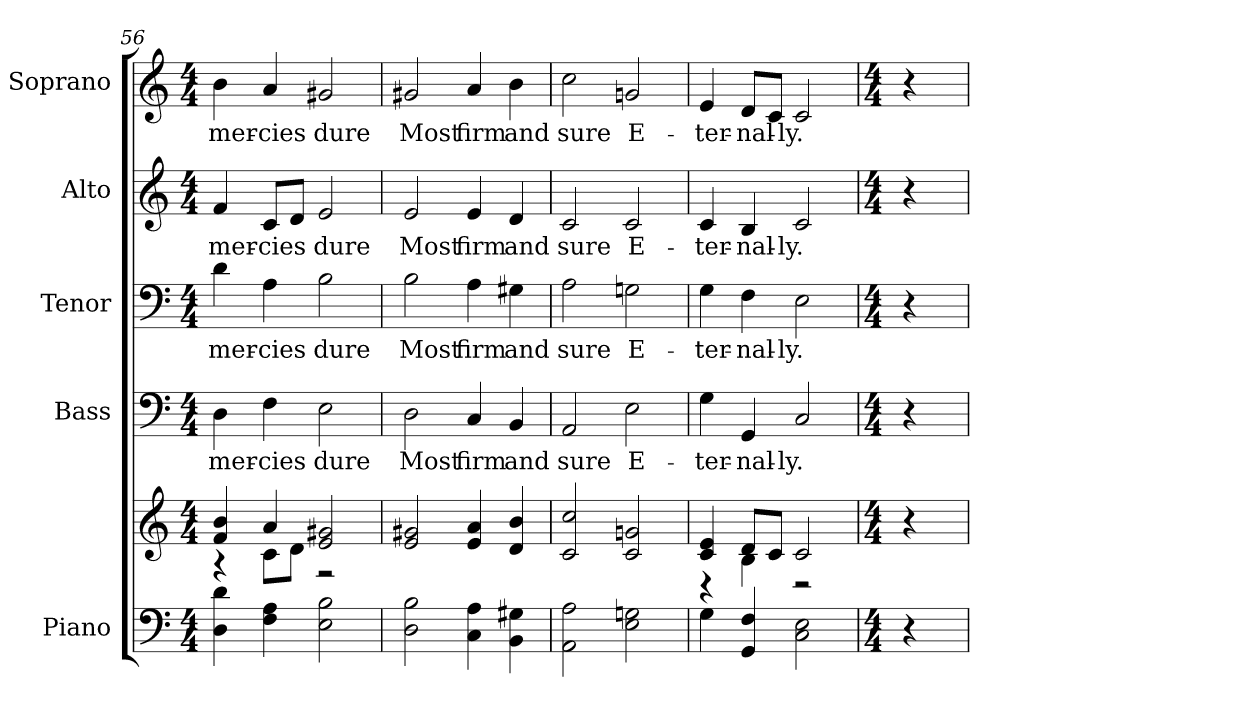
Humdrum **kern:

**kern	**kern	**kern	**text	**kern	**text	**kern	**text	**kern	**text
*part5	*part5	*part4	*part4	*part3	*part3	*part2	*part2	*part1	*part1
*staff6	*staff5	*staff4	*staff4	*staff3	*staff3	*staff2	*staff2	*staff1	*staff1
*I"Piano	*	*I"Bass	*	*I"Tenor	*	*I"Alto	*	*I"Soprano	*
*I'Pno.	*	*I'B.	*	*I'T.	*	*I'A.	*	*I'S.	*
!!LO:PB:g=z
*clefF4	*clefG2	*clefF4	*	*clefF4	*	*clefG2	*	*clefG2	*
*k[]	*k[]	*k[]	*	*k[]	*	*k[]	*	*k[]	*
*C:	*C:	*C:	*	*C:	*	*C:	*	*C:	*
*M4/4	*M4/4	*M4/4	*	*M4/4	*	*M4/4	*	*M4/4	*
=56	=56	=56	=56	=56	=56	=56	=56	=56	=56
*	*^	*	*	*	*	*	*	*	*
!	!	!	!	!LO:LY:b:color=#000000	!	!	!	!	!	!
!	!	!	!	!	!	!LO:LY:b:color=#000000	!	!	!	!
!	!	!	!	!	!	!	!	!LO:LY:b:color=#000000	!	!
!	!	!	!	!	!	!	!	!	!	!LO:LY:b:color=#000000
4Di\ 4di	4fi/ 4bi	4r	4Di\	mer-	4di\	mer-	4fi/	mer-	4bi\	mer-
!	!	!	!	!LO:LY:b:color=#000000	!	!	!	!	!	!
!	!	!	!	!	!	!LO:LY:b:color=#000000	!	!	!	!
!	!	!	!	!	!	!	!	!LO:LY:b:color=#000000	!	!
!	!	!	!	!	!	!	!	!	!	!LO:LY:b:color=#000000
4Fi\ 4Ai	4ai/	8ci\L	4Fi\	-cies	4Ai\	-cies	8ci/L	-cies	4ai/	-cies
.	.	8di\J	.	.	.	.	8di/J	.	.	.
!	!	!	!	!LO:LY:b:color=#000000	!	!	!	!	!	!
!	!	!	!	!	!	!LO:LY:b:color=#000000	!	!	!	!
!	!	!	!	!	!	!	!	!LO:LY:b:color=#000000	!	!
!	!	!	!	!	!	!	!	!	!	!LO:LY:b:color=#000000
2Ei\ 2Bi	2ei/ 2g#Xi	2r	2Ei\	dure	2Bi\	dure	2ei/	dure	2g#Xi/	dure
*	*v	*v	*	*	*	*	*	*	*	*
=57	=57	=57	=57	=57	=57	=57	=57	=57	=57
*	*^	*	*	*	*	*	*	*	*
!	!	!	!	!LO:LY:b:color=#000000	!	!	!	!	!	!
*	*v	*v	*	*	*	*	*	*	*	*
*	*^	*	*	*	*	*	*	*	*
!	!	!	!	!	!	!LO:LY:b:color=#000000	!	!	!	!
*	*v	*v	*	*	*	*	*	*	*	*
*	*^	*	*	*	*	*	*	*	*
!	!	!	!	!	!	!	!	!LO:LY:b:color=#000000	!	!
*	*v	*v	*	*	*	*	*	*	*	*
*	*^	*	*	*	*	*	*	*	*
!	!	!	!	!	!	!	!	!	!	!LO:LY:b:color=#000000
*	*v	*v	*	*	*	*	*	*	*	*
2Di\ 2Bi	2ei/ 2g#Xi	2Di\	Most	2Bi\	Most	2ei/	Most	2g#Xi/	Most
!	!	!	!LO:LY:b:color=#000000	!	!	!	!	!	!
!	!	!	!	!	!LO:LY:b:color=#000000	!	!	!	!
!	!	!	!	!	!	!	!LO:LY:b:color=#000000	!	!
!	!	!	!	!	!	!	!	!	!LO:LY:b:color=#000000
4Ci\ 4Ai	4ei/ 4ai	4Ci/	firm	4Ai\	firm	4ei/	firm	4ai/	firm
!	!	!	!LO:LY:b:color=#000000	!	!	!	!	!	!
!	!	!	!	!	!LO:LY:b:color=#000000	!	!	!	!
!	!	!	!	!	!	!	!LO:LY:b:color=#000000	!	!
!	!	!	!	!	!	!	!	!	!LO:LY:b:color=#000000
4BBi\ 4G#Xi	4di/ 4bi	4BBi/	and	4G#Xi\	and	4di/	and	4bi\	and
!!LO:PB:g=z
=58	=58	=58	=58	=58	=58	=58	=58	=58	=58
!	!	!	!LO:LY:b:color=#000000	!	!	!	!	!	!
!	!	!	!	!	!LO:LY:b:color=#000000	!	!	!	!
!	!	!	!	!	!	!	!LO:LY:b:color=#000000	!	!
!	!	!	!	!	!	!	!	!	!LO:LY:b:color=#000000
2AAi\ 2Ai	2ci/ 2cci	2AAi/	sure	2Ai\	sure	2ci/	sure	2cci\	sure
!	!	!	!LO:LY:b:color=#000000	!	!	!	!	!	!
!	!	!	!	!	!LO:LY:b:color=#000000	!	!	!	!
!	!	!	!	!	!	!	!LO:LY:b:color=#000000	!	!
!	!	!	!	!	!	!	!	!	!LO:LY:b:color=#000000
2Ei\ 2Gni	2ci/ 2gni	2Ei\	E-	2Gni\	E-	2ci/	E-	2gni/	E-
=59	=59	=59	=59	=59	=59	=59	=59	=59	=59
*	*^	*	*	*	*	*	*	*	*
!	!	!	!	!LO:LY:b:color=#000000	!	!	!	!	!	!
!	!	!	!	!	!	!LO:LY:b:color=#000000	!	!	!	!
!	!	!	!	!	!	!	!	!LO:LY:b:color=#000000	!	!
!	!	!	!	!	!	!	!	!	!	!LO:LY:b:color=#000000
4Gi\	4ci/ 4ei	4r	4Gi\	-ter-	4Gi\	-ter-	4ci/	-ter-	4ei/	-ter-
!	!	!	!	!LO:LY:b:color=#000000	!	!	!	!	!	!
!	!	!	!	!	!	!LO:LY:b:color=#000000	!	!	!	!
!	!	!	!	!	!	!	!	!LO:LY:b:color=#000000	!	!
!	!	!	!	!	!	!	!	!	!	!LO:LY:b:color=#000000
4GGi/ 4Fi	8di/L	4Bi\	4GGi/	-nal-	4Fi\	-nal-	4Bi/	-nal-	8di/L	-nal-
.	8ci/J	.	.	.	.	.	.	.	8ci/J	.
!	!	!	!	!LO:LY:b:color=#000000	!	!	!	!	!	!
!	!	!	!	!	!	!LO:LY:b:color=#000000	!	!	!	!
!	!	!	!	!	!	!	!	!LO:LY:b:color=#000000	!	!
!	!	!	!	!	!	!	!	!	!	!LO:LY:b:color=#000000
2Ci\ 2Ei	2ci/	2r	2Ci/	-ly.	2Ei\	-ly.	2ci/	-ly.	2ci/	-ly.
*	*v	*v	*	*	*	*	*	*	*	*
!!LO:PB:g=z
=60	=60	=60	=60	=60	=60	=60	=60	=60	=60
*M4/4	*M4/4	*M4/4	*	*M4/4	*	*M4/4	*	*M4/4	*
4r	4r	4r	.	4r	.	4r	.	4r	.
=	=	=	=	=	=	=	=	=	=
*-	*-	*-	*-	*-	*-	*-	*-	*-	*-
